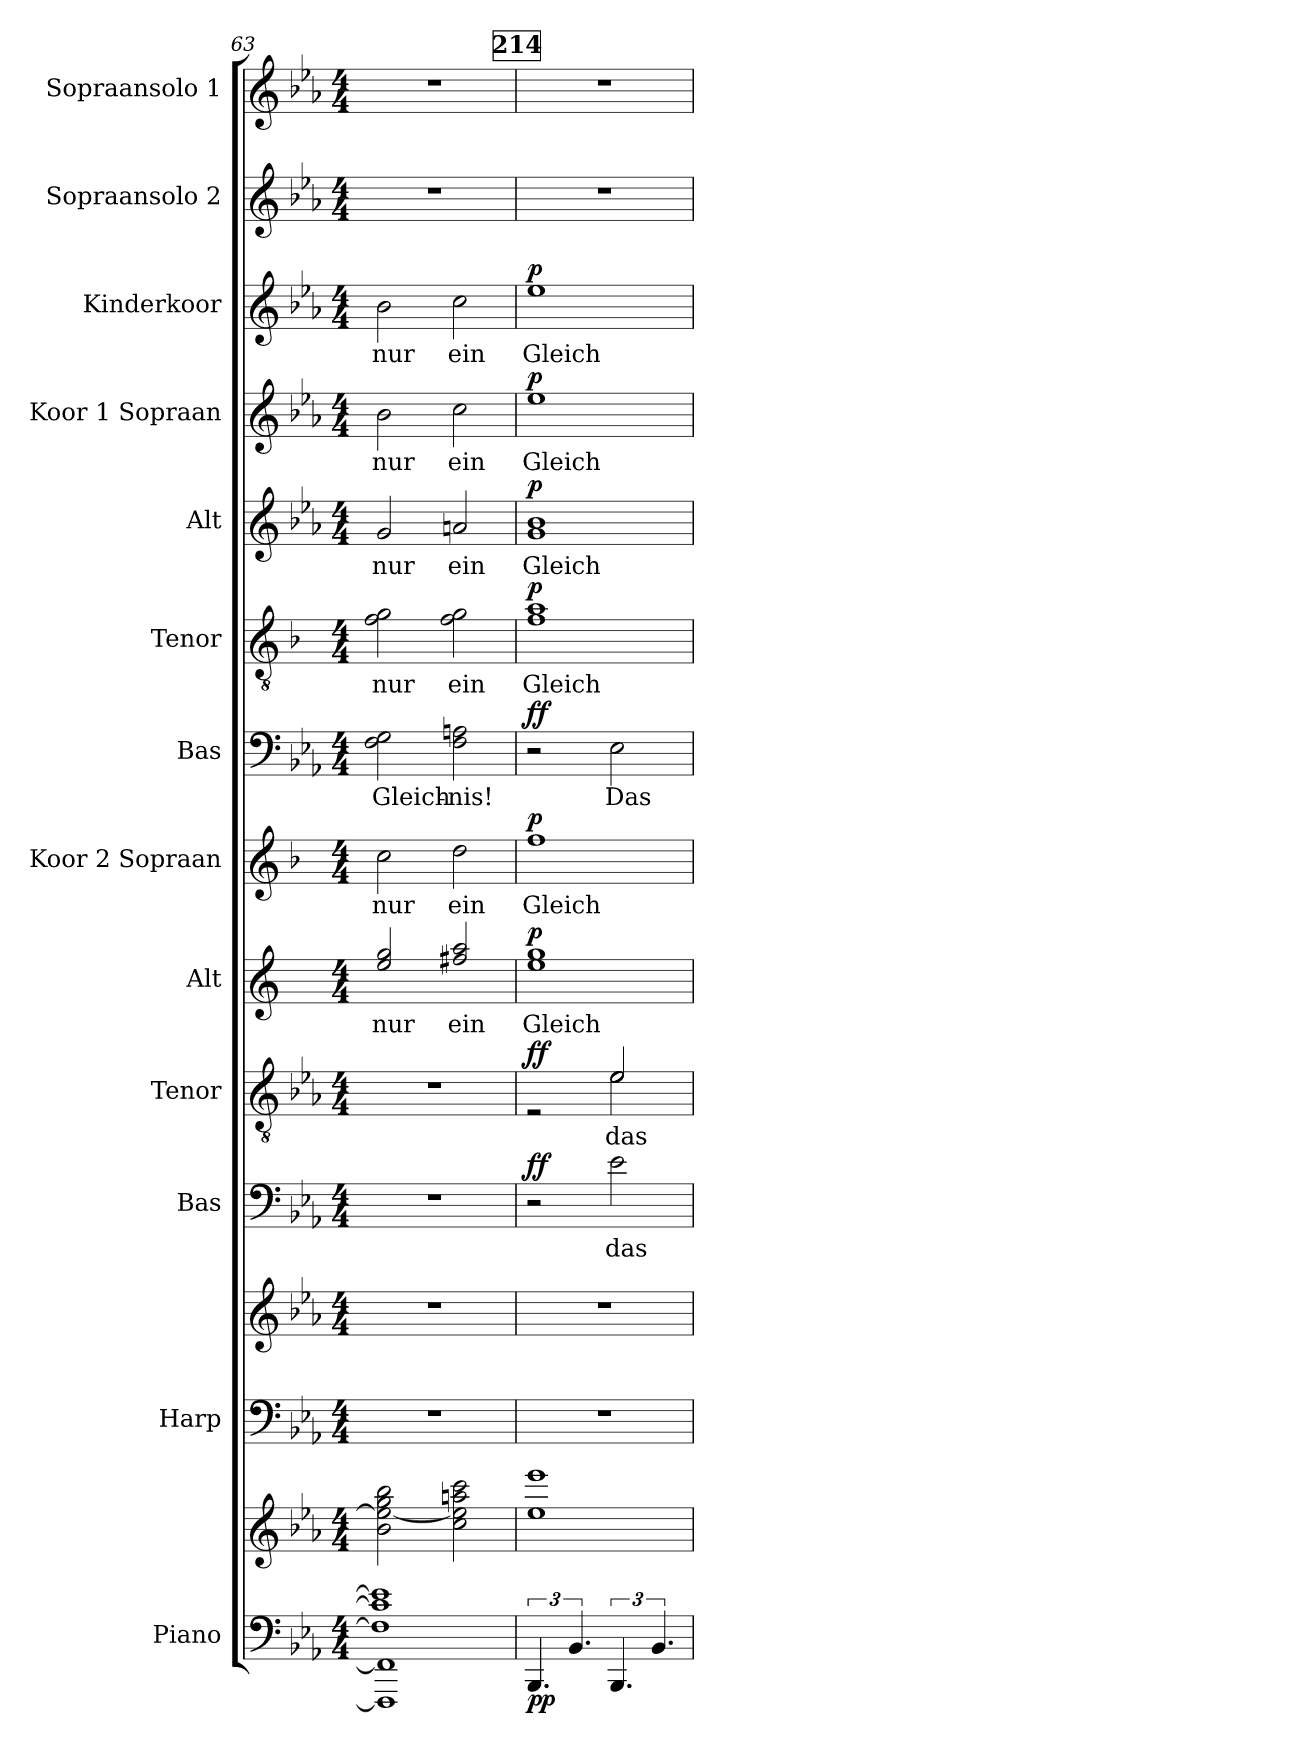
**kern	**kern	**dynam	**kern	**kern	**kern	**text	**dynam	**kern	**text	**dynam	**kern	**text	**dynam	**kern	**text	**dynam	**kern	**text	**dynam	**kern	**text	**dynam	**kern	**text	**dynam	**kern	**text	**dynam	**kern	**text	**dynam	**kern	**kern
*part13	*part13	*part13	*part12	*part12	*part11	*part11	*part11	*part10	*part10	*part10	*part9	*part9	*part9	*part8	*part8	*part8	*part7	*part7	*part7	*part6	*part6	*part6	*part5	*part5	*part5	*part4	*part4	*part4	*part3	*part3	*part3	*part2	*part1
*staff15	*staff14	*staff14/15	*staff13	*staff12	*staff11	*staff11	*staff11	*staff10	*staff10	*staff10	*staff9	*staff9	*staff9	*staff8	*staff8	*staff8	*staff7	*staff7	*staff7	*staff6	*staff6	*staff6	*staff5	*staff5	*staff5	*staff4	*staff4	*staff4	*staff3	*staff3	*staff3	*staff2	*staff1
*I"Piano	*	*	*I"Harp	*	*I"Bas	*	*	*I"Tenor	*	*	*I"Alt	*	*	*I"Koor 2 Sopraan	*	*	*I"Bas	*	*	*I"Tenor	*	*	*I"Alt	*	*	*I"Koor 1 Sopraan	*	*	*I"Kinderkoor	*	*	*I"Sopraansolo 2	*I"Sopraansolo 1
*I'Pno.	*	*	*I'Hrp.	*	*I'Bs.	*	*	*I'T.	*	*	*I'A.	*	*	*I'S.	*	*	*I'Bs.	*	*	*I'T.	*	*	*I'A.	*	*	*I'S.	*	*	*I'Kk.	*	*	*I'2.S.	*I'1. S.
*clefF4	*clefG2	*	*clefF4	*clefG2	*clefF4	*	*	*clefGv2	*	*	*clefG2	*	*	*clefG2	*	*	*clefF4	*	*	*clefGv2	*	*	*clefG2	*	*	*clefG2	*	*	*clefG2	*	*	*clefG2	*clefG2
*	*	*	*	*	*ITrd12c21	*	*	*ITrd8c14	*	*	*ITrd5c9	*	*	*ITrd1c2	*	*	*	*	*	*ITrd1c2	*	*	*	*	*	*	*	*	*	*	*	*	*
*k[b-e-a-]	*k[b-e-a-]	*	*k[b-e-a-]	*k[b-e-a-]	*k[b-e-a-]	*	*	*k[b-e-a-]	*	*	*k[b-e-a-]	*	*	*k[b-e-a-]	*	*	*k[b-e-a-]	*	*	*k[b-e-a-]	*	*	*k[b-e-a-]	*	*	*k[b-e-a-]	*	*	*k[b-e-a-]	*	*	*k[b-e-a-]	*k[b-e-a-]
*M4/4	*M4/4	*	*M4/4	*M4/4	*M4/4	*	*	*M4/4	*	*	*M4/4	*	*	*M4/4	*	*	*M4/4	*	*	*M4/4	*	*	*M4/4	*	*	*M4/4	*	*	*M4/4	*	*	*M4/4	*M4/4
=63	=63	=63	=63	=63	=63	=63	=63	=63	=63	=63	=63	=63	=63	=63	=63	=63	=63	=63	=63	=63	=63	=63	=63	=63	=63	=63	=63	=63	=63	=63	=63	=63	=63
*^	*	*	*	*	*	*	*	*	*	*	*	*	*	*	*	*	*	*	*	*	*	*	*	*	*	*	*	*	*	*	*	*	*
1FFF] 1FF]	1F] 1c] 1e-]	2b-\ 2ee-\_ 2gg\ 2bb-\	.	1r	1r	1r	.	.	1r	.	.	2g/ 2b-/	nur	.	2b-\	nur	.	2F\ 2G\	Gleich-	.	2e-\ 2f\	nur	.	2g/	nur	.	2b-\	nur	.	2b-\	nur	.	1r	1r
.	.	2cc\ 2ee-\] 2aan\ 2ccc\	.	.	.	.	.	.	.	.	.	2an/ 2cc/	ein	.	2cc\	ein	.	2F\ 2An\	-nis!	.	2e-\ 2f\	ein	.	2an/	ein	.	2cc\	ein	.	2cc\	ein	.	.	.
*v	*v	*	*	*	*	*	*	*	*	*	*	*	*	*	*	*	*	*	*	*	*	*	*	*	*	*	*	*	*	*	*	*	*	*
!!LO:PB:g=z
!!LO:REH:place=s1:a:B:fs=14:t=214
=64	=64	=64	=64	=64	=64	=64	=64	=64	=64	=64	=64	=64	=64	=64	=64	=64	=64	=64	=64	=64	=64	=64	=64	=64	=64	=64	=64	=64	=64	=64	=64	=64	=64
*	*	*	*	*	*	*	*	*^	*	*	*	*	*	*	*	*	*	*	*	*	*	*	*	*	*	*	*	*	*	*	*	*	*
!	!	!LO:DY:b=2	!	!	!	!	!	!	!	!	!	!	!	!	!	!	!	!	!	!	!	!	!	!	!	!	!	!	!	!	!	!	!	!
!	!	!LO:DY:n=1:b	!	!	!	!	!LO:DY:a	!	!	!	!LO:DY:a	!	!	!LO:DY:a	!	!	!LO:DY:a	!	!	!LO:DY:a	!	!	!LO:DY:a	!	!	!LO:DY:a	!	!	!LO:DY:a	!	!	!LO:DY:a	!	!
6.BBB-/	1ee- 1eee-	p p	1r	1r	2r	.	ff	2rE	2ryy	.	ff	1g 1b-	Gleich-	p	1ee-	Gleich-	p	2r	.	ff	1e- 1g	Gleich-	p	1g 1b-	Gleich-	p	1ee-	-Gleich-	p	1ee-	Gleich-	p	1r	1r
6.BB-/	.	.	.	.	.	.	.	.	.	.	.	.	.	.	.	.	.	.	.	.	.	.	.	.	.	.	.	.	.	.	.	.	.	.
6.BBB-/	.	.	.	.	2E-\	das	.	2E-/	2E-\	das	.	.	.	.	.	.	.	2E-\	Das	.	.	.	.	.	.	.	.	.	.	.	.	.	.	.
6.BB-/	.	.	.	.	.	.	.	.	.	.	.	.	.	.	.	.	.	.	.	.	.	.	.	.	.	.	.	.	.	.	.	.	.	.
*	*	*	*	*	*	*	*	*v	*v	*	*	*	*	*	*	*	*	*	*	*	*	*	*	*	*	*	*	*	*	*	*	*	*	*
=	=	=	=	=	=	=	=	=	=	=	=	=	=	=	=	=	=	=	=	=	=	=	=	=	=	=	=	=	=	=	=	=	=
*-	*-	*-	*-	*-	*-	*-	*-	*-	*-	*-	*-	*-	*-	*-	*-	*-	*-	*-	*-	*-	*-	*-	*-	*-	*-	*-	*-	*-	*-	*-	*-	*-	*-
